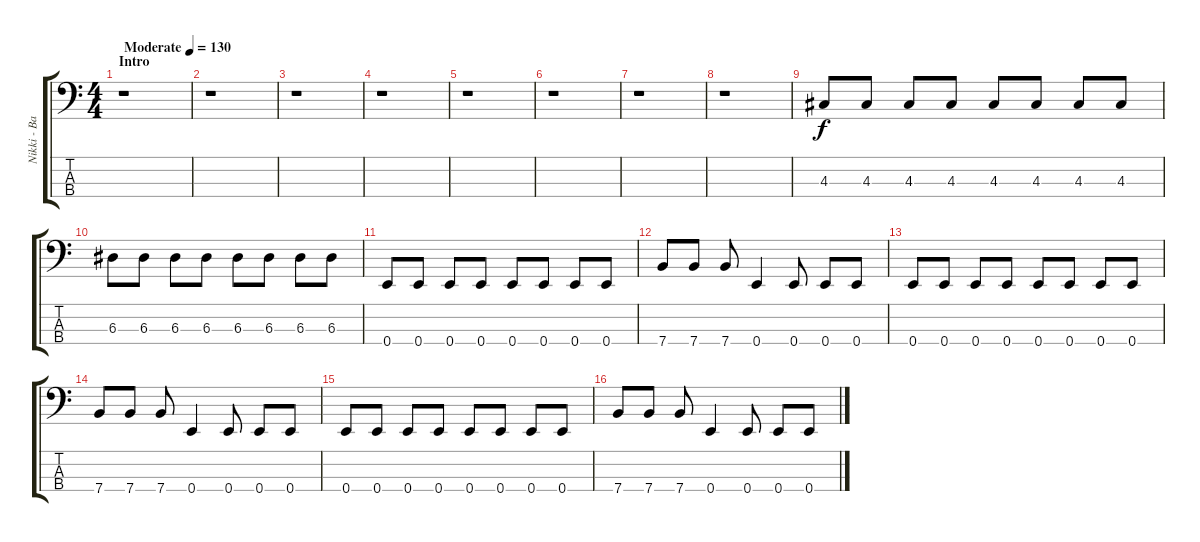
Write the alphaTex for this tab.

\track ("Nikki - Bass" "Nikki - Ba") {instrument electricbasspick}
\staff {score tabs}
\tuning (G2 D2 A1 E1) {hide}
\ts (4 4)
\section ("" "Intro")
\tempo (130 "Moderate")
\clef f4
\ks c
r.1{dy f instrument electricbasspick} |
r.1 |
r.1 |
r.1 |
r.1 |
r.1 |
r.1 |
r.1 |
4.3.8 4.3.8 4.3.8 4.3.8 4.3.8 4.3.8 4.3.8 4.3.8 |
6.3.8 6.3.8 6.3.8 6.3.8 6.3.8 6.3.8 6.3.8 6.3.8 |
0.4.8 0.4.8 0.4.8 0.4.8 0.4.8 0.4.8 0.4.8 0.4.8 |
7.4.8 7.4.8 7.4.8 0.4.4 0.4.8 0.4.8 0.4.8 |
0.4.8 0.4.8 0.4.8 0.4.8 0.4.8 0.4.8 0.4.8 0.4.8 |
7.4.8 7.4.8 7.4.8 0.4.4 0.4.8 0.4.8 0.4.8 |
0.4.8 0.4.8 0.4.8 0.4.8 0.4.8 0.4.8 0.4.8 0.4.8 |
7.4.8 7.4.8 7.4.8 0.4.4 0.4.8 0.4.8 0.4.8
